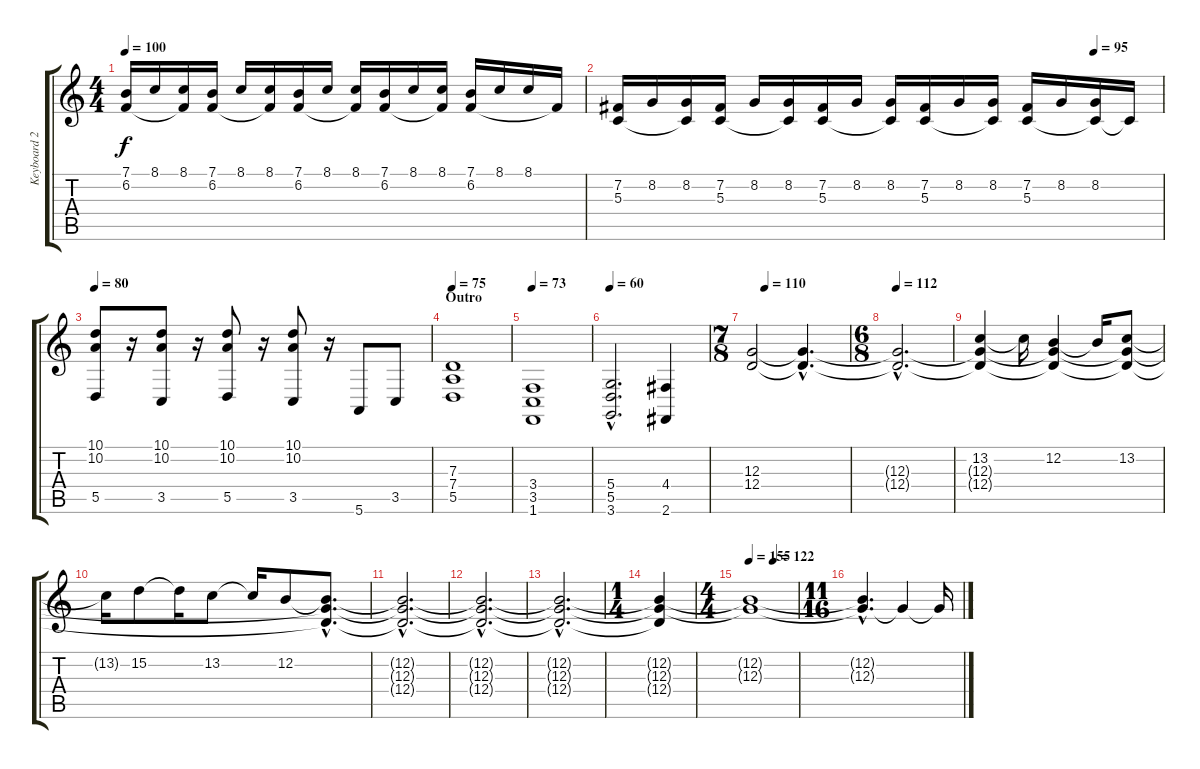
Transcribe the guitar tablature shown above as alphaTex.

\track ("Keyboard 2" "Keyboard 2") {instrument electricpiano1}
\staff {score tabs}
\tuning (E4 B3 G3 D3 A2 E2) {hide}
\ts (4 4)
\tempo 100
\clef g2
\ks c
(7.1 6.2).16{dy f} 8.1.16 (8.1 6.2{t}).16 (7.1 6.2).16 8.1.16 (8.1 6.2{t}).16 (7.1 6.2).16 8.1.16 (8.1 6.2{t}).16 (7.1 6.2).16 8.1.16 (8.1 6.2{t}).16 (7.1 6.2).16 8.1.16 8.1.16 6.2{t}.16 |
\tempo (95 0.875)
(7.2 5.3).16 8.2.16 (8.2 5.3{t}).16 (7.2 5.3).16 8.2.16 (8.2 5.3{t}).16 (7.2 5.3).16 8.2.16 (8.2 5.3{t}).16 (7.2 5.3).16 8.2.16 (8.2 5.3{t}).16 (7.2 5.3).16 8.2.16 (8.2 5.3{t}).16 5.3{t}.16 |
\tempo 80
(10.1 10.2 5.5).8 r.16 (10.1 10.2 3.5).8 r.16 (10.1 10.2 5.5).8 r.16 (10.1 10.2 3.5).8 r.16 5.6.8 3.5.8 |
\section ("" "Outro")
\tempo 75
(7.3 7.4 5.5).1{instrument electricpiano1} |
\tempo 73
(3.4 3.5 1.6).1 |
\tempo 60
(5.4{hac} 5.5{hac} 3.6{hac}).2{d} (4.4 2.6).4 |
\ts (7 8)
\tempo (110 0.14285714285714285)
(12.3 12.4).2{volume 6 instrument rockorgan} (12.3{hac t} 12.4{hac t}).4{d} |
\ts (6 8)
\tempo 112
(12.3{hac t} 12.4{hac t}).2{d} |
(13.2 12.3{t} 12.4{t}).4 13.2{t}.16 (12.2 12.3{t} 12.4{t}).4 12.2{t}.16 (13.2 12.3{t} 12.4{t}).8 |
13.2{t}.16 15.2.8 15.2{t}.16 13.2.8 13.2{t}.16 12.2.8 (12.2{hac t} 12.3{hac t} 12.4{hac t}).8{d} |
(12.2{hac t} 12.3{hac t} 12.4{hac t}).2{d} |
(12.2{hac t} 12.3{hac t} 12.4{hac t}).2{d} |
(12.2{hac t} 12.3{hac t} 12.4{hac t}).2{d} |
\ts (1 4)
(12.2{t} 12.3{t} 12.4{t}).4 |
\ts (4 4)
\tempo 155
\tempo (122 0.5)
(12.2{t} 12.3{t}).1{volume 4} |
\ts (11 16)
(12.2{hac t} 12.3{hac t}).4{d} 12.3{t}.4 12.3{t}.16
